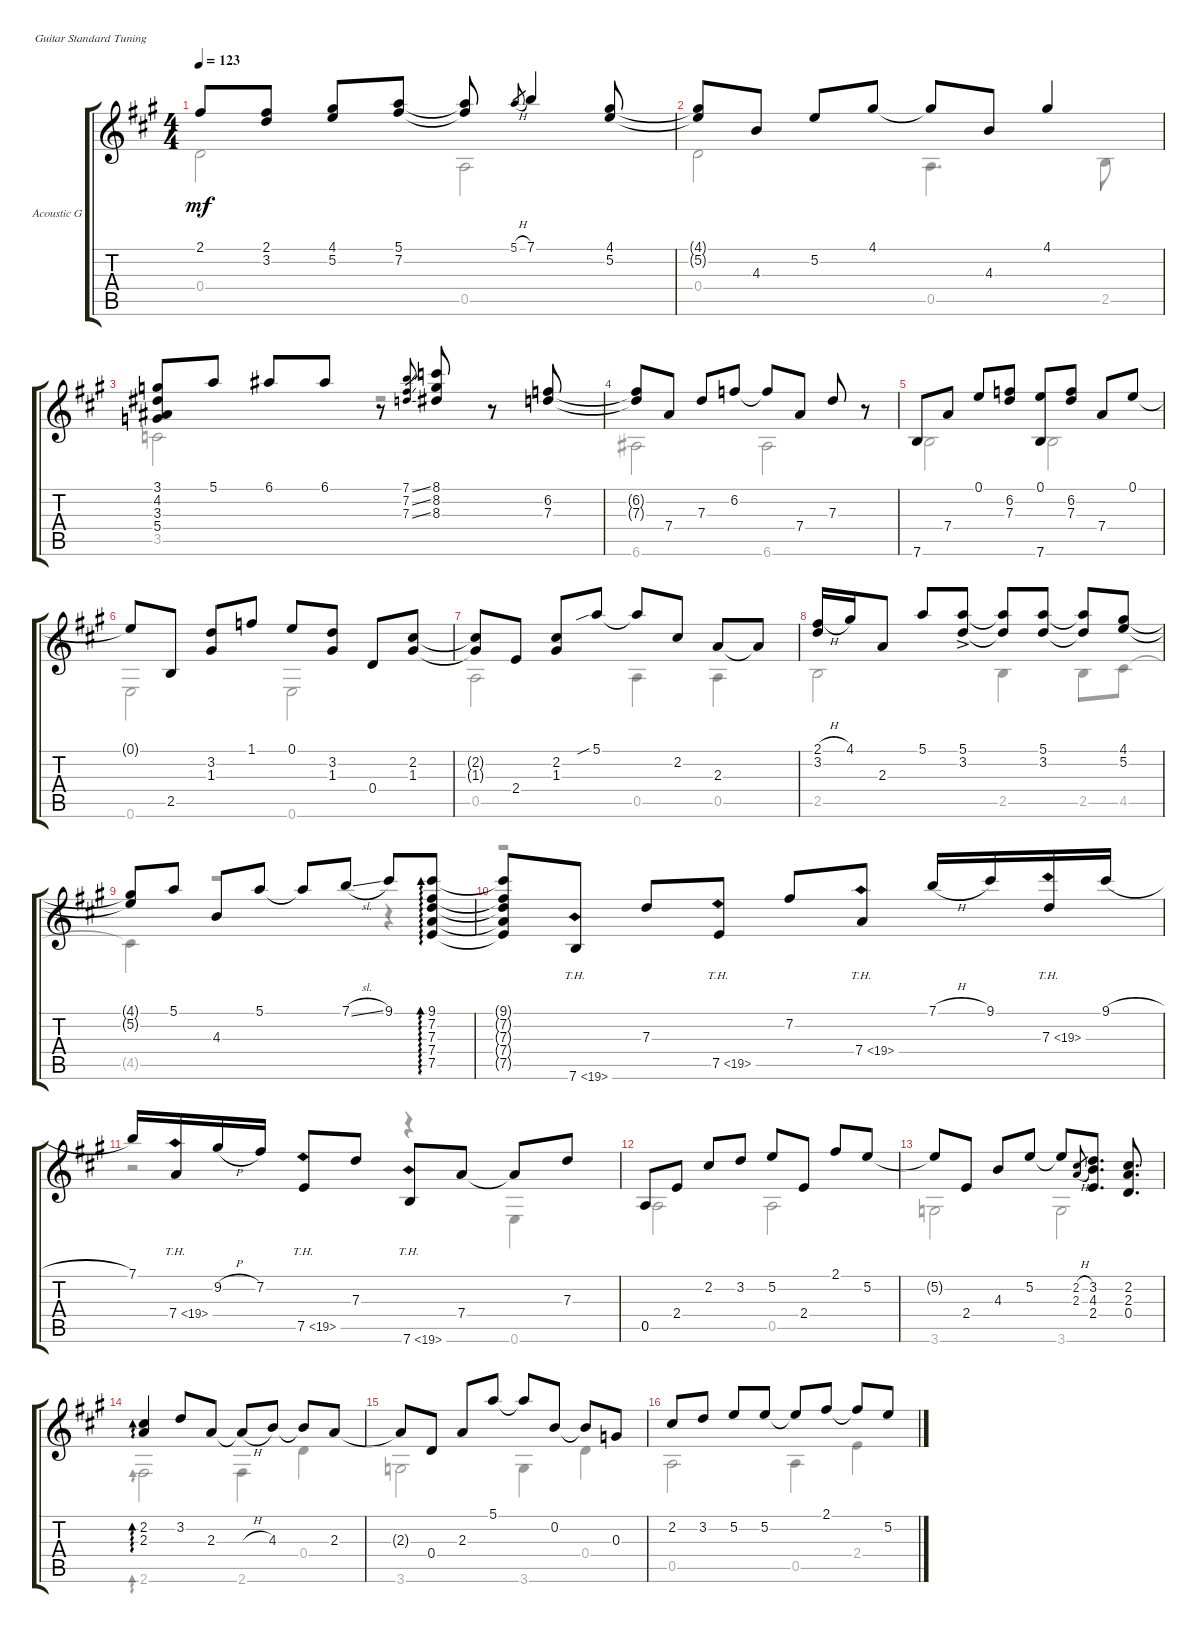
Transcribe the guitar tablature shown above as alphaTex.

\bracketExtendMode groupsimilarinstruments
\firstSystemTrackNameOrientation horizontal
\otherSystemsTrackNameOrientation horizontal
\track ("Acoustic Guitar (nylon)" "Acoustic G") {instrument acousticguitarnylon}
\staff {score tabs}
\tuning (E4 B3 G3 D3 A2 E2)
\voice
\ts (4 4)
\tempo 123
\clef g2
\ks a
2.1{t}.8{dy mf} (2.1 3.2).8 (4.1 5.2).8 (5.1 7.2).8 (5.1{t} 7.2{t}).8 5.1{h}.8{gr} 7.1.4 (4.1 5.2).8 |
(4.1{t} 5.2{t}).8 4.3.8 5.2.8 4.1.8 4.1{t}.8 4.3.8 4.1.4 |
(3.1 4.2 3.3 5.4).8 5.1.8 6.1.8 6.1.8 r.8 (7.1{ss} 7.2{ss} 7.3{ss}).8{gr} (8.1 8.2 8.3).8 r.8 (6.2 7.3).8 |
(6.2{t} 7.3{t}).8 7.4.8 7.3.8 6.2.8 6.2{t}.8 7.4.8 7.3.8 r.8 |
7.6.8 7.4.8 0.1.8 (6.2 7.3).8 (0.1 7.6).8 (6.2 7.3).8 7.4.8 0.1.8 |
0.1{t}.8 2.5.8 (3.2 1.3).8 1.1.8 0.1.8 (3.2 1.3).8 0.4.8 (2.2 1.3).8 |
(2.2{t} 1.3{t}).8 2.4.8 (2.2 1.3).8 5.1{sib}.8 5.1{t}.8 2.2.8 2.3.8 2.3{t}.8 |
(2.1{h} 3.2).16 4.1.16 2.3.8 5.1.8 (5.1{ac} 3.2{ac}).8 (5.1{t} 3.2{t}).8 (5.1 3.2).8 (5.1{t} 3.2{t}).8 (4.1 5.2).8 |
(4.1{t} 5.2{t}).8 5.1.8 4.3.8 5.1.8 5.1{t}.8 7.1{sl}.8 9.1.8 (9.1 7.2 7.3 7.4 7.5).8{ad 0} |
(9.1{t} 7.2{t} 7.3{t} 7.4{t} 7.5{t}).8 7.6{th 12}.8 7.3.8 7.5{th 12}.8 7.2.8 7.4{th 12}.8 7.1{h}.16 9.1.16 7.3{th 12}.16 9.1{h}.16 |
7.1.16 7.4{th 12}.16 9.2{h}.16 7.2.16 7.5{th 12}.8 7.3.8 7.6{th 12}.8 7.4.8 7.4{t}.8 7.3.8 |
0.5.8 2.4.8 2.2.8 3.2.8 5.2.8 2.4.8 2.1.8 5.2.8 |
5.2{t}.8 2.4.8 4.3.8 5.2.8 5.2{t}.8 (2.2{h} 2.3{h}).8{gr} (3.2 4.3 2.4).8{d} (2.2 2.3 0.4).8{d} |
(2.2 2.3).4{ad 0} 3.2.8 2.3.8 2.3{h t}.8 4.3.8 4.3{t}.8 2.3.8 |
2.3{t}.8 0.4.8 2.3.8 5.1.8 5.1{t}.8 0.2.8 0.2{t}.8 0.3.8 |
2.2.8 3.2.8 5.2.8 5.2.8 5.2{t}.8 2.1.8 2.1{t}.8 5.2.8
\voice
\clef g2
\ottava regular
\simile none
\ks a
0.4.2{dy mf} 0.5.2 |
0.4.2 0.5.4{d} 2.5.8 |
3.5.2 r.2 |
6.6.2 6.6.2 |
7.6.2 7.6.2 |
0.6.2 0.6.2 |
0.5.2 0.5.4 0.5.4 |
2.5.2 2.5.4 2.5.8 4.5.8 |
4.5{t}.4 r.2 r.4 |
r.1 |
r.2 r.4 0.6.4 |
0.5.2 0.5.2 |
3.6.2 3.6.2 |
2.6.2{ad 0} 2.6.4 0.4.4 |
3.6.2 3.6.4 0.4.4 |
0.5.2 0.5.4 2.4.4
